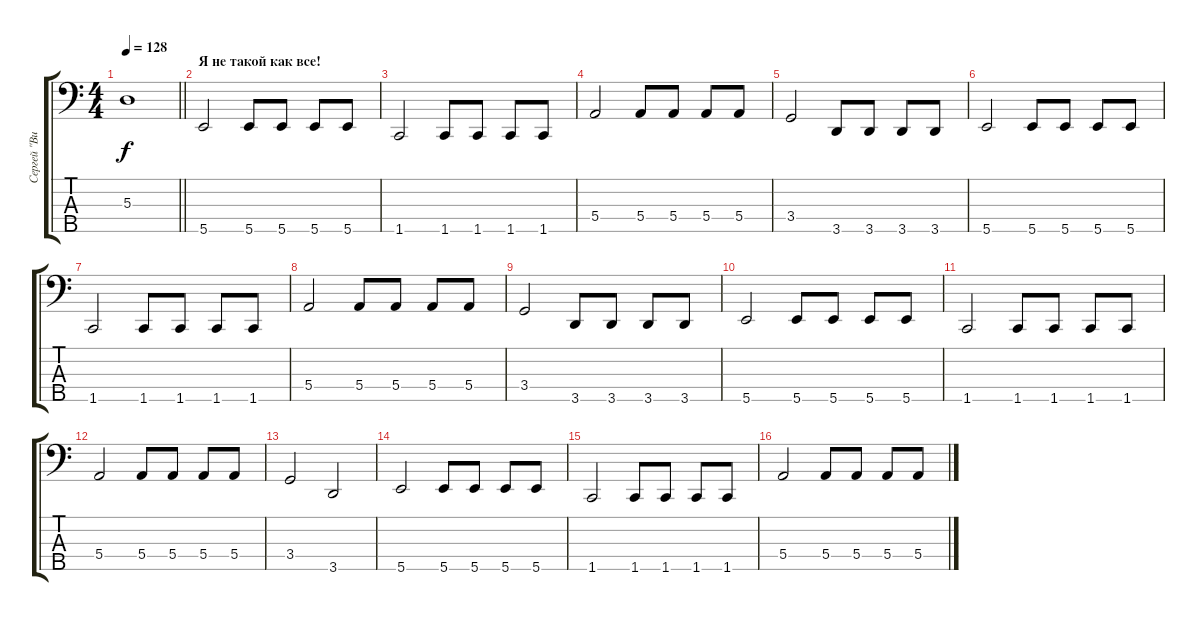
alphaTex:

\track ("Сергей \"Викинг\" Цаплин" "Сергей \"Ви") {instrument electricbassfinger}
\staff {score tabs}
\tuning (G2 D2 A1 E1 B0) {hide}
\ts (4 4)
\tempo 128
\clef f4
\barLineRight lightlight
\ks c
5.3{t}.1{dy f} |
\section ("" "Я не такой как все!")
5.5.2 5.5.8 5.5.8 5.5.8 5.5.8 |
1.5.2 1.5.8 1.5.8 1.5.8 1.5.8 |
5.4.2 5.4.8 5.4.8 5.4.8 5.4.8 |
3.4.2 3.5.8 3.5.8 3.5.8 3.5.8 |
5.5.2 5.5.8 5.5.8 5.5.8 5.5.8 |
1.5.2 1.5.8 1.5.8 1.5.8 1.5.8 |
5.4.2 5.4.8 5.4.8 5.4.8 5.4.8 |
3.4.2 3.5.8 3.5.8 3.5.8 3.5.8 |
5.5.2 5.5.8 5.5.8 5.5.8 5.5.8 |
1.5.2 1.5.8 1.5.8 1.5.8 1.5.8 |
5.4.2 5.4.8 5.4.8 5.4.8 5.4.8 |
3.4.2 3.5.2 |
5.5.2 5.5.8 5.5.8 5.5.8 5.5.8 |
1.5.2 1.5.8 1.5.8 1.5.8 1.5.8 |
5.4.2 5.4.8 5.4.8 5.4.8 5.4.8
